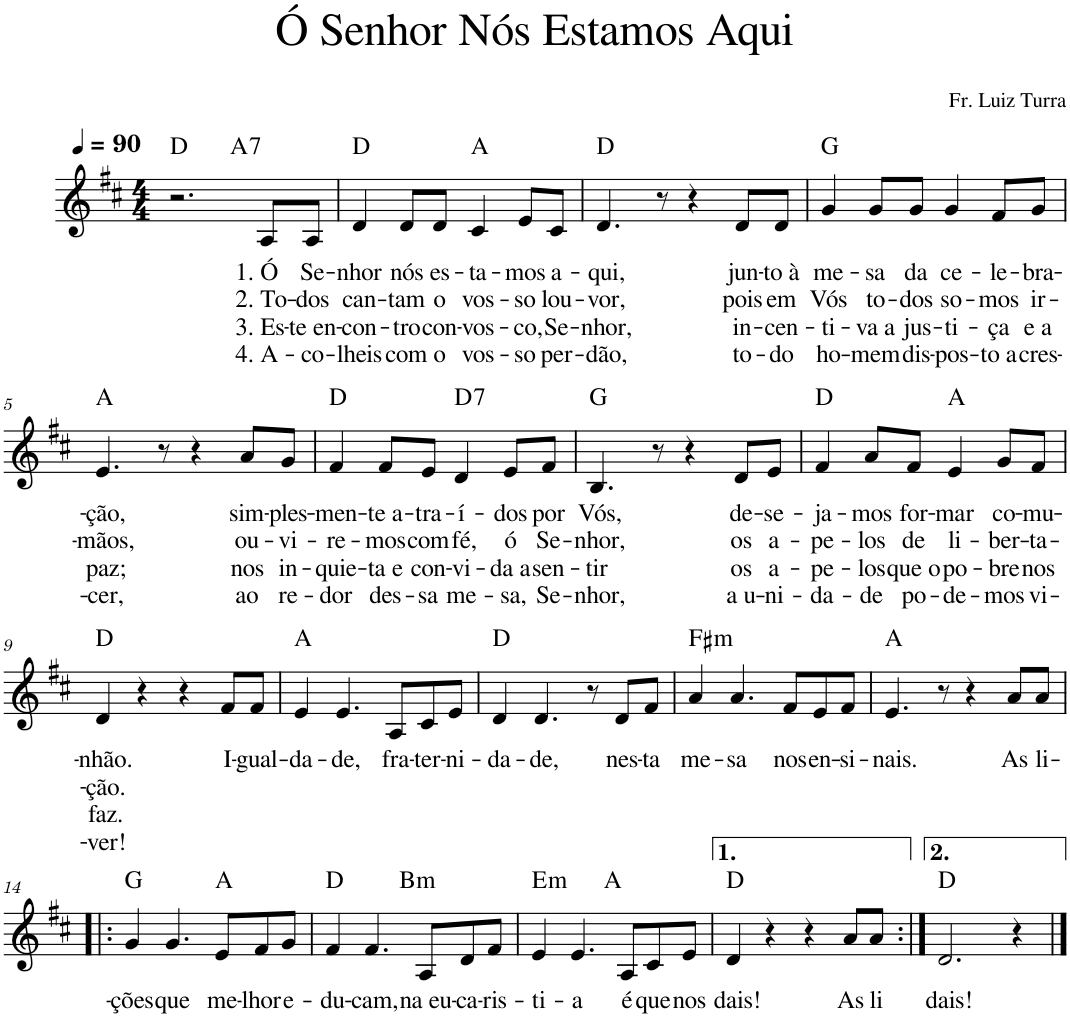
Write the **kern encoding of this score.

**kern	**text	**text	**text	**text	**harte
*part1	*part1	*part1	*part1	*part1	*part1
*staff1	*staff1	*staff1	*staff1	*staff1	*
*I"Voz	*	*	*	*	*
*I'Vo.	*	*	*	*	*
*clefG2	*	*	*	*	*
*k[f#c#]	*	*	*	*	*
*M4/4	*	*	*	*	*
*MM90	*	*	*	*	*
=1	=1	=1	=1	=1	=1
*^	*	*	*	*	*
2.r	2ryy	.	.	.	.	D:maj
!	!	!	!	!	!	!LO:H:kt=7
.	2ryy	.	.	.	.	A:7
!	!	!LO:LY:b	!LO:LY:b	!LO:LY:b	!LO:LY:b	!
8A/L	.	1. Ó	2. To-	3. Es-	4. A-	.
!	!	!LO:LY:b	!LO:LY:b	!LO:LY:b	!LO:LY:b	!
8A/J	.	Se-	-dos	-te en-	-co-	.
=2	=2	=2	=2	=2	=2	=2
!	!	!LO:LY:b	!LO:LY:b	!LO:LY:b	!LO:LY:b	!
*v	*v	*	*	*	*	*
4d/	-nhor	can-	-con-	-lheis	D:maj
!	!LO:LY:b	!LO:LY:b	!LO:LY:b	!LO:LY:b	!
8d/L	nós	-tam	-tro	com	.
!	!LO:LY:b	!LO:LY:b	!LO:LY:b	!LO:LY:b	!
8d/J	es-	o	con-	o	.
!	!LO:LY:b	!LO:LY:b	!LO:LY:b	!LO:LY:b	!
4c#/	-ta-	vos-	-vos-	vos-	A:maj
!	!LO:LY:b	!LO:LY:b	!LO:LY:b	!LO:LY:b	!
8e/L	-mos	-so	-co,	-so	.
!	!LO:LY:b	!LO:LY:b	!LO:LY:b	!LO:LY:b	!
8c#/J	a-	lou-	Se-	per-	.
=3	=3	=3	=3	=3	=3
!	!LO:LY:b	!LO:LY:b	!LO:LY:b	!LO:LY:b	!
4.d/	-qui,	-vor,	-nhor,	-dão,	D:maj
8r	.	.	.	.	.
4r	.	.	.	.	.
!	!LO:LY:b	!LO:LY:b	!LO:LY:b	!LO:LY:b	!
8d/L	jun-	pois	in-	to-	.
!	!LO:LY:b	!LO:LY:b	!LO:LY:b	!LO:LY:b	!
8d/J	-to à	em	-cen-	-do	.
=4	=4	=4	=4	=4	=4
!	!LO:LY:b	!LO:LY:b	!LO:LY:b	!LO:LY:b	!
4g/	me-	Vós	-ti-	ho-	G:maj
!	!LO:LY:b	!LO:LY:b	!LO:LY:b	!LO:LY:b	!
8g/L	-sa	to-	-va a	-mem	.
!	!LO:LY:b	!LO:LY:b	!LO:LY:b	!LO:LY:b	!
8g/J	da	-dos	jus-	dis-	.
!	!LO:LY:b	!LO:LY:b	!LO:LY:b	!LO:LY:b	!
4g/	ce-	so-	-ti-	-pos-	.
!	!LO:LY:b	!LO:LY:b	!LO:LY:b	!LO:LY:b	!
8f#/L	-le-	-mos	-ça	-to a	.
!	!LO:LY:b	!LO:LY:b	!LO:LY:b	!LO:LY:b	!
8g/J	-bra-	ir-	e a	cres-	.
!!LO:LB:g=z
=5	=5	=5	=5	=5	=5
!	!LO:LY:b	!LO:LY:b	!LO:LY:b	!LO:LY:b	!
4.e/	-ção,	-mãos,	paz;	-cer,	A:maj
8r	.	.	.	.	.
4r	.	.	.	.	.
!	!LO:LY:b	!LO:LY:b	!LO:LY:b	!LO:LY:b	!
8a/L	sim-	ou-	nos	ao	.
!	!LO:LY:b	!LO:LY:b	!LO:LY:b	!LO:LY:b	!
8g/J	-ples-	-vi-	in-	re-	.
=6	=6	=6	=6	=6	=6
!	!LO:LY:b	!LO:LY:b	!LO:LY:b	!LO:LY:b	!
4f#/	-men-	-re-	-quie-	-dor	D:maj
!	!LO:LY:b	!LO:LY:b	!LO:LY:b	!LO:LY:b	!
8f#/L	-te a-	-mos	-ta e	des-	.
!	!LO:LY:b	!LO:LY:b	!LO:LY:b	!LO:LY:b	!
8e/J	-tra-	com	con-	-sa	.
!	!LO:LY:b	!LO:LY:b	!LO:LY:b	!LO:LY:b	!LO:H:kt=7
4d/	-í-	fé,	-vi-	me-	D:7
!	!LO:LY:b	!LO:LY:b	!LO:LY:b	!LO:LY:b	!
8e/L	-dos	ó	-da a	-sa,	.
!	!LO:LY:b	!LO:LY:b	!LO:LY:b	!LO:LY:b	!
8f#/J	por	Se-	sen-	Se-	.
=7	=7	=7	=7	=7	=7
!	!LO:LY:b	!LO:LY:b	!LO:LY:b	!LO:LY:b	!
4.B/	Vós,	-nhor,	-tir	-nhor,	G:maj
8r	.	.	.	.	.
4r	.	.	.	.	.
!	!LO:LY:b	!LO:LY:b	!LO:LY:b	!LO:LY:b	!
8d/L	de-	os	os	a u-	.
!	!LO:LY:b	!LO:LY:b	!LO:LY:b	!LO:LY:b	!
8e/J	-se-	a-	a-	-ni-	.
=8	=8	=8	=8	=8	=8
!	!LO:LY:b	!LO:LY:b	!LO:LY:b	!LO:LY:b	!
4f#/	-ja-	-pe-	-pe-	-da-	D:maj
!	!LO:LY:b	!LO:LY:b	!LO:LY:b	!LO:LY:b	!
8a/L	-mos	-los	-los	-de	.
!	!LO:LY:b	!LO:LY:b	!LO:LY:b	!LO:LY:b	!
8f#/J	for-	de	que o	po-	.
!	!LO:LY:b	!LO:LY:b	!LO:LY:b	!LO:LY:b	!
4e/	-mar	li-	po-	-de-	A:maj
!	!LO:LY:b	!LO:LY:b	!LO:LY:b	!LO:LY:b	!
8g/L	co-	-ber-	-bre	-mos	.
!	!LO:LY:b	!LO:LY:b	!LO:LY:b	!LO:LY:b	!
8f#/J	-mu-	-ta-	nos	vi-	.
!!LO:LB:g=z
=9	=9	=9	=9	=9	=9
!	!LO:LY:b	!LO:LY:b	!LO:LY:b	!LO:LY:b	!
4d/	-nhão.	-ção.	faz.	-ver!	D:maj
4r	.	.	.	.	.
4r	.	.	.	.	.
!	!LO:LY:b	!	!	!	!
8f#/L	I-	.	.	.	.
!	!LO:LY:b	!	!	!	!
8f#/J	-gual-	.	.	.	.
=10	=10	=10	=10	=10	=10
!	!LO:LY:b	!	!	!	!
4e/	-da-	.	.	.	A:maj
!	!LO:LY:b	!	!	!	!
4.e/	-de,	.	.	.	.
!	!LO:LY:b	!	!	!	!
8A/L	fra-	.	.	.	.
!	!LO:LY:b	!	!	!	!
8c#/	-ter-	.	.	.	.
!	!LO:LY:b	!	!	!	!
8e/J	-ni-	.	.	.	.
=11	=11	=11	=11	=11	=11
!	!LO:LY:b	!	!	!	!
4d/	-da-	.	.	.	D:maj
!	!LO:LY:b	!	!	!	!
4.d/	-de,	.	.	.	.
8r	.	.	.	.	.
!	!LO:LY:b	!	!	!	!
8d/L	nes-	.	.	.	.
!	!LO:LY:b	!	!	!	!
8f#/J	-ta	.	.	.	.
=12	=12	=12	=12	=12	=12
!	!LO:LY:b	!	!	!	!LO:H:kt=m
4a/	me-	.	.	.	F#:min
!	!LO:LY:b	!	!	!	!
4.a/	-sa	.	.	.	.
!	!LO:LY:b	!	!	!	!
8f#/L	nos	.	.	.	.
!	!LO:LY:b	!	!	!	!
8e/	en-	.	.	.	.
!	!LO:LY:b	!	!	!	!
8f#/J	-si-	.	.	.	.
=13	=13	=13	=13	=13	=13
!	!LO:LY:b	!	!	!	!
4.e/	-nais.	.	.	.	A:maj
8r	.	.	.	.	.
4r	.	.	.	.	.
!	!LO:LY:b	!	!	!	!
8a/L	As	.	.	.	.
!	!LO:LY:b	!	!	!	!
8a/J	li-	.	.	.	.
!!LO:LB:g=z
=14!|:	=14!|:	=14!|:	=14!|:	=14!|:	=14!|:
!	!LO:LY:b	!	!	!	!
4g/	-ções	.	.	.	G:maj
!	!LO:LY:b	!	!	!	!
4.g/	que	.	.	.	.
!	!LO:LY:b	!	!	!	!
8e/L	me-	.	.	.	A:maj
!	!LO:LY:b	!	!	!	!
8f#/	-lhor	.	.	.	.
!	!LO:LY:b	!	!	!	!
8g/J	e-	.	.	.	.
=15	=15	=15	=15	=15	=15
!	!LO:LY:b	!	!	!	!
*^	*	*	*	*	*
4f#/	2ryy	-du-	.	.	.	D:maj
!	!	!LO:LY:b	!	!	!	!
4.f#/	.	-cam,	.	.	.	.
!	!	!	!	!	!	!LO:H:kt=m
.	2ryy	.	.	.	.	B:min
!	!	!LO:LY:b	!	!	!	!
8A/L	.	na eu-	.	.	.	.
!	!	!LO:LY:b	!	!	!	!
8d/	.	-ca-	.	.	.	.
!	!	!LO:LY:b	!	!	!	!
8f#/J	.	-ris-	.	.	.	.
=16	=16	=16	=16	=16	=16	=16
!	!	!LO:LY:b	!	!	!	!LO:H:kt=m
4e/	2ryy	-ti-	.	.	.	E:min
!	!	!LO:LY:b	!	!	!	!
4.e/	.	-a	.	.	.	.
.	2ryy	.	.	.	.	A:maj
!	!	!LO:LY:b	!	!	!	!
8A/L	.	é	.	.	.	.
!	!	!LO:LY:b	!	!	!	!
8c#/	.	que	.	.	.	.
!	!	!LO:LY:b	!	!	!	!
8e/J	.	nos	.	.	.	.
=17	=17	=17	=17	=17	=17	=17
!	!	!LO:LY:b	!	!	!	!
*v	*v	*	*	*	*	*
4d/	dais!	.	.	.	D:maj
4r	.	.	.	.	.
4r	.	.	.	.	.
!	!LO:LY:b	!	!	!	!
8a/L	As	.	.	.	.
!	!LO:LY:b	!	!	!	!
8a/J	li	.	.	.	.
=18:|!	=18:|!	=18:|!	=18:|!	=18:|!	=18:|!
!	!LO:LY:b	!	!	!	!
2.d/	dais!	.	.	.	D:maj
4r	.	.	.	.	.
==	==	==	==	==	==
*-	*-	*-	*-	*-	*-
